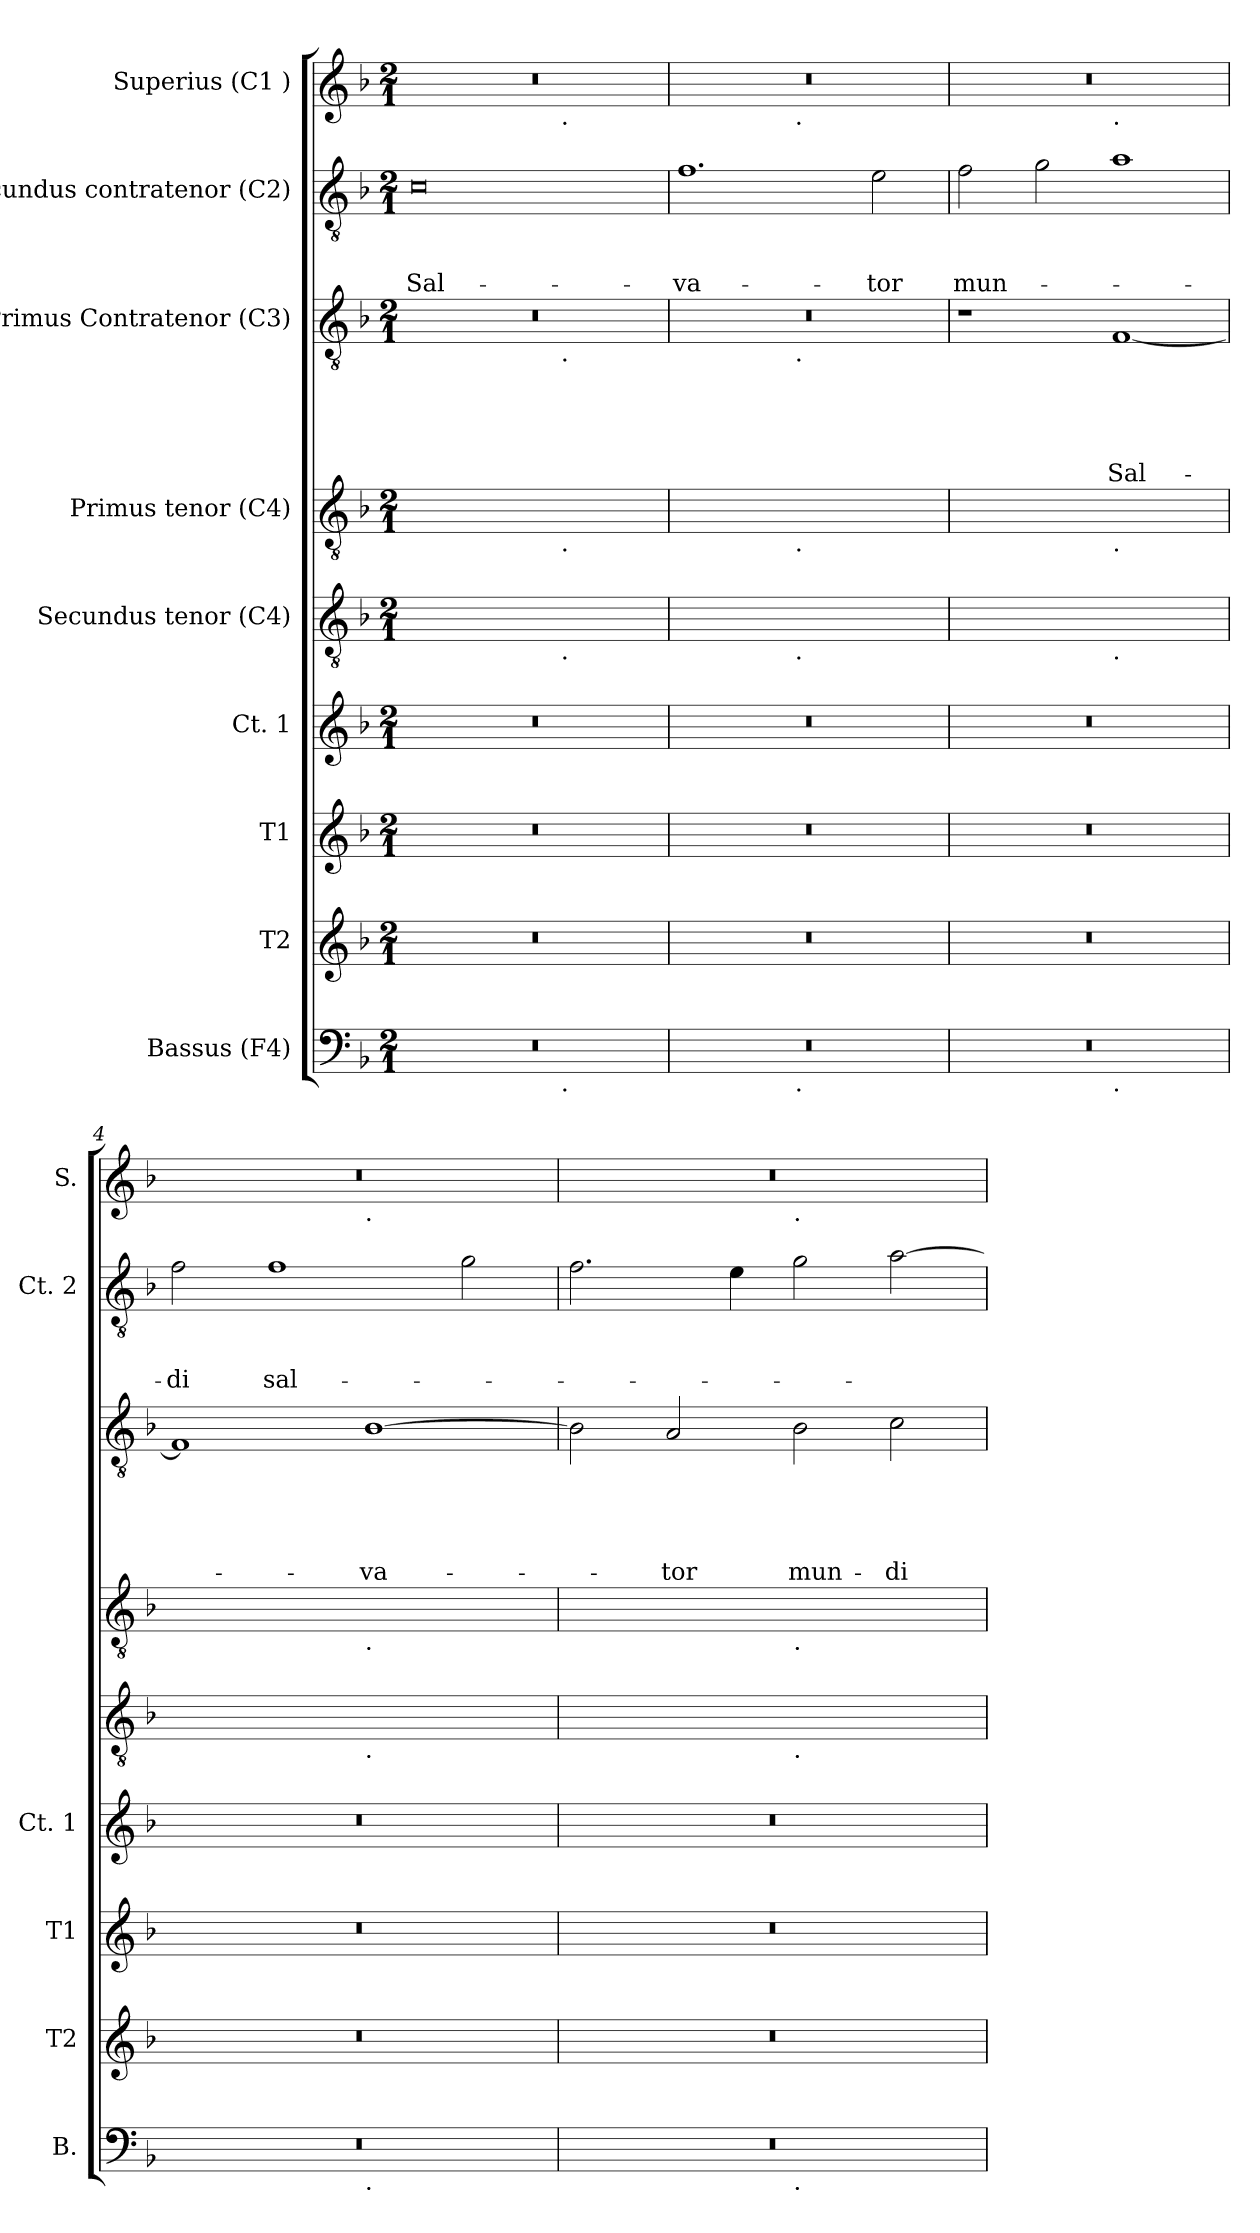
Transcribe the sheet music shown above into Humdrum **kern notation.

**kern	**kern	**kern	**kern	**kern	**kern	**kern	**text	**text	**text	**text	**text	**kern	**text	**text	**text	**kern
*part9	*part8	*part7	*part6	*part5	*part4	*part3	*part3	*part3	*part3	*part3	*part3	*part2	*part2	*part2	*part2	*part1
*staff9	*staff8	*staff7	*staff6	*staff5	*staff4	*staff3	*staff3	*staff3	*staff3	*staff3	*staff3	*staff2	*staff2	*staff2	*staff2	*staff1
*I"Bassus (F4)	*I"T2	*I"T1	*I"Ct. 1	*I"Secundus tenor (C4)	*I"Primus tenor (C4)	*I"Primus Contratenor (C3)	*	*	*	*	*	*I"Secundus contratenor (C2)	*	*	*	*I"Superius (C1 )
*I'B.	*I'T2	*I'T1	*I'Ct. 1	*	*	*	*	*	*	*	*	*I'Ct. 2	*	*	*	*I'S.
*clefF4	*clefG2	*clefG2	*clefG2	*clefGv2	*clefGv2	*clefGv2	*	*	*	*	*	*clefGv2	*	*	*	*clefG2
*k[b-]	*k[b-]	*k[b-]	*k[b-]	*k[b-]	*k[b-]	*k[b-]	*	*	*	*	*	*k[b-]	*	*	*	*k[b-]
*F:	*F:	*F:	*F:	*F:	*F:	*F:	*	*	*	*	*	*F:	*	*	*	*F:
*M2/1	*M2/1	*M2/1	*M2/1	*M2/1	*M2/1	*M2/1	*	*	*	*	*	*M2/1	*	*	*	*M2/1
=1	=1	=1	=1	=1	=1	=1	=1	=1	=1	=1	=1	=1	=1	=1	=1	=1
!	!	!	!	!	!	!	!	!	!	!	!	!	!	!	!LO:LY:b:rj	!
*^	*	*	*	*	*	*^	*	*	*	*	*	*	*	*	*	*^
0r	1ryy	0r	0r	0r	1ryy	1ryy	0r	1ryy	.	.	.	.	.	0c	.	.	Sal-	0r	1ryy
.	8ryy	.	.	.	8ryy	8ryy	.	8ryy	.	.	.	.	.	.	.	.	.	.	8ryy
!	!	!	!	!	!	!	!	!	!	!	!	!	!	!	!	!	!	!	!LO:TX:b:t=.
!	!	!	!	!	!	!	!	!LO:TX:b:t=.	!	!	!	!	!	!	!	!	!	!	!
!	!	!	!	!	!	!LO:TX:b:t=.	!	!	!	!	!	!	!	!	!	!	!	!	!
!	!	!	!	!	!LO:TX:b:t=.	!	!	!	!	!	!	!	!	!	!	!	!	!	!
!	!LO:TX:b:t=.	!	!	!	!	!	!	!	!	!	!	!	!	!	!	!	!	!	!
.	2..ryy	.	.	.	2..ryy	2..ryy	.	2..ryy	.	.	.	.	.	.	.	.	.	.	2..ryy
=2	=2	=2	=2	=2	=2	=2	=2	=2	=2	=2	=2	=2	=2	=2	=2	=2	=2	=2	=2
!	!	!	!	!	!	!	!	!	!	!	!	!	!	!	!	!	!LO:LY:b:rj	!	!
0r	1ryy	0r	0r	0r	1ryy	1ryy	0r	1ryy	.	.	.	.	.	1.f	.	.	-va-	0r	1ryy
!	!	!	!	!	!	!	!	!	!	!	!	!	!	!	!	!	!	!	!LO:TX:b:t=.
!	!	!	!	!	!	!	!	!LO:TX:b:t=.	!	!	!	!	!	!	!	!	!	!	!
!	!	!	!	!	!	!LO:TX:b:t=.	!	!	!	!	!	!	!	!	!	!	!	!	!
!	!	!	!	!	!LO:TX:b:t=.	!	!	!	!	!	!	!	!	!	!	!	!	!	!
!	!LO:TX:b:t=.	!	!	!	!	!	!	!	!	!	!	!	!	!	!	!	!	!	!
.	1ryy	.	.	.	1ryy	1ryy	.	1ryy	.	.	.	.	.	.	.	.	.	.	1ryy
!	!	!	!	!	!	!	!	!	!	!	!	!	!	!	!	!	!LO:LY:b:rj	!	!
.	.	.	.	.	.	.	.	.	.	.	.	.	.	2e\	.	.	-tor	.	.
=3	=3	=3	=3	=3	=3	=3	=3	=3	=3	=3	=3	=3	=3	=3	=3	=3	=3	=3	=3
!	!	!	!	!	!	!	!	!	!	!	!	!	!	!	!	!	!LO:LY:b:rj	!	!
*	*	*	*	*	*	*	*v	*v	*	*	*	*	*	*	*	*	*	*	*
0r	1ryy	0r	0r	0r	1ryy	1ryy	1r	.	.	.	.	.	2f\	.	.	mun-	0r	1ryy
.	.	.	.	.	.	.	.	.	.	.	.	.	2g\	.	.	.	.	.
!	!	!	!	!	!	!	!	!	!	!	!	!	!	!	!	!	!	!LO:TX:b:t=.
!	!	!	!	!	!	!LO:TX:b:t=.	!	!	!	!	!	!	!	!	!	!	!	!
!	!	!	!	!	!LO:TX:b:t=.	!	!	!	!	!	!	!	!	!	!	!	!	!
!	!LO:TX:b:t=.	!	!	!	!	!	!	!	!	!	!	!	!	!	!	!	!	!
!	!	!	!	!	!	!	!	!	!	!	!	!LO:LY:b	!	!	!	!	!	!
.	1ryy	.	.	.	1ryy	1ryy	[<1F	.	.	.	.	Sal-	1a	.	.	.	.	1ryy
=4	=4	=4	=4	=4	=4	=4	=4	=4	=4	=4	=4	=4	=4	=4	=4	=4	=4	=4
!	!	!	!	!	!	!	!	!	!	!	!	!	!	!	!	!LO:LY:b:rj	!	!
0r	1ryy	0r	0r	0r	1ryy	1ryy	1F]	.	.	.	.	.	2f\	.	.	-di	0r	1ryy
!	!	!	!	!	!	!	!	!	!	!	!	!	!	!	!	!LO:LY:b:rj	!	!
.	.	.	.	.	.	.	.	.	.	.	.	.	1f	.	.	sal-	.	.
!	!	!	!	!	!	!	!	!	!	!	!	!	!	!	!	!	!	!LO:TX:b:t=.
!	!	!	!	!	!	!LO:TX:b:t=.	!	!	!	!	!	!	!	!	!	!	!	!
!	!	!	!	!	!LO:TX:b:t=.	!	!	!	!	!	!	!	!	!	!	!	!	!
!	!LO:TX:b:t=.	!	!	!	!	!	!	!	!	!	!	!	!	!	!	!	!	!
!	!	!	!	!	!	!	!	!	!	!	!	!LO:LY:b	!	!	!	!	!	!
.	1ryy	.	.	.	1ryy	1ryy	[>1B-	.	.	.	.	-va-	.	.	.	.	.	1ryy
.	.	.	.	.	.	.	.	.	.	.	.	.	2g\	.	.	.	.	.
=5	=5	=5	=5	=5	=5	=5	=5	=5	=5	=5	=5	=5	=5	=5	=5	=5	=5	=5
0r	1ryy	0r	0r	0r	1ryy	1ryy	2B-\]	.	.	.	.	.	2.f\	.	.	.	0r	1ryy
!	!	!	!	!	!	!	!	!	!	!	!	!LO:LY:b	!	!	!	!	!	!
.	.	.	.	.	.	.	2A/	.	.	.	.	-tor	.	.	.	.	.	.
.	.	.	.	.	.	.	.	.	.	.	.	.	4e\	.	.	.	.	.
!	!	!	!	!	!	!	!	!	!	!	!	!	!	!	!	!	!	!LO:TX:b:t=.
!	!	!	!	!	!	!LO:TX:b:t=.	!	!	!	!	!	!	!	!	!	!	!	!
!	!	!	!	!	!LO:TX:b:t=.	!	!	!	!	!	!	!	!	!	!	!	!	!
!	!LO:TX:b:t=.	!	!	!	!	!	!	!	!	!	!	!	!	!	!	!	!	!
!	!	!	!	!	!	!	!	!	!	!	!	!LO:LY:b	!	!	!	!	!	!
.	1ryy	.	.	.	1ryy	1ryy	2B-\	.	.	.	.	mun-	2g\	.	.	.	.	1ryy
!	!	!	!	!	!	!	!	!	!	!	!	!LO:LY:b	!	!	!	!	!	!
.	.	.	.	.	.	.	2c\	.	.	.	.	-di	[<2a\	.	.	.	.	.
*v	*v	*	*	*	*	*	*	*	*	*	*	*	*	*	*	*	*v	*v
=	=	=	=	=	=	=	=	=	=	=	=	=	=	=	=	=
*-	*-	*-	*-	*-	*-	*-	*-	*-	*-	*-	*-	*-	*-	*-	*-	*-
